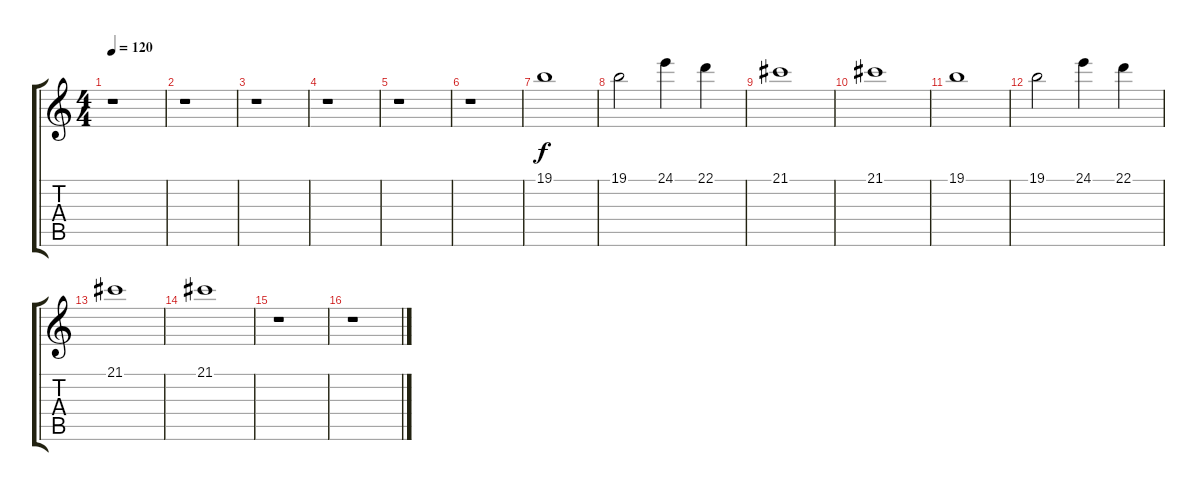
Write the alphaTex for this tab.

\track "" {instrument tremolostrings}
\staff {score tabs}
\tuning (E4 B3 G3 D3 A2 E2) {hide}
\ts (4 4)
\tempo 120
\clef g2
\ks c
r.1{dy f} |
r.1 |
r.1 |
r.1 |
r.1 |
r.1 |
19.1.1 |
19.1.2 24.1.4 22.1.4 |
21.1.1 |
21.1.1 |
19.1.1 |
19.1.2 24.1.4 22.1.4 |
21.1.1 |
21.1.1 |
r.1 |
r.1
